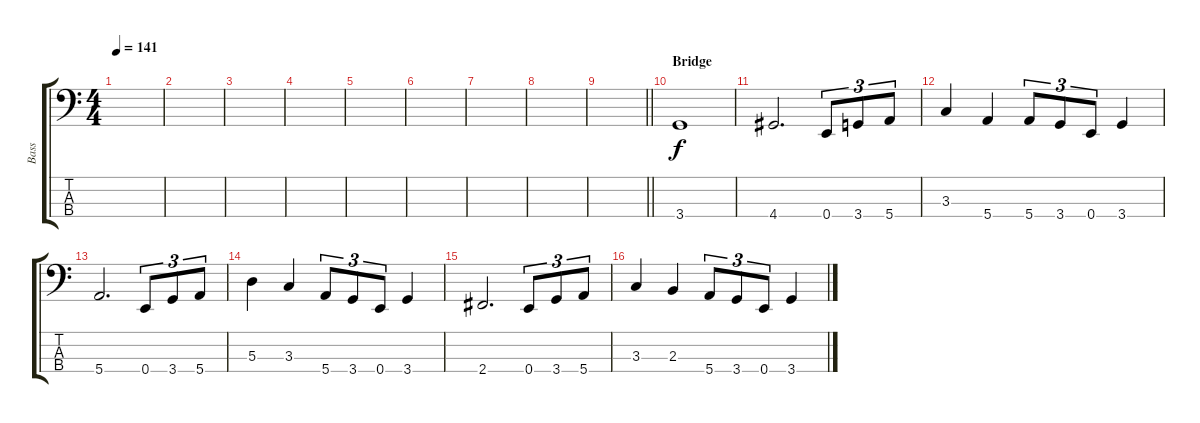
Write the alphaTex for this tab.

\track ("Bass" "Bass") {instrument electricbassfinger}
\staff {score tabs}
\tuning (G2 D2 A1 E1) {hide}
\ts (4 4)
\tempo 141
\clef f4
\ks c
|
|
|
|
|
|
|
|
\barLineRight lightlight
|
\section ("" "Bridge")
3.4.1 |
4.4.2{d} 0.4.8{tu (3 2)} 3.4.8{tu (3 2)} 5.4.8{tu (3 2)} |
3.3.4 5.4.4 5.4.8{tu (3 2)} 3.4.8{tu (3 2)} 0.4.8{tu (3 2)} 3.4.4 |
5.4.2{d} 0.4.8{tu (3 2)} 3.4.8{tu (3 2)} 5.4.8{tu (3 2)} |
5.3.4 3.3.4 5.4.8{tu (3 2)} 3.4.8{tu (3 2)} 0.4.8{tu (3 2)} 3.4.4 |
2.4.2{d} 0.4.8{tu (3 2)} 3.4.8{tu (3 2)} 5.4.8{tu (3 2)} |
3.3.4 2.3.4 5.4.8{tu (3 2)} 3.4.8{tu (3 2)} 0.4.8{tu (3 2)} 3.4.4
